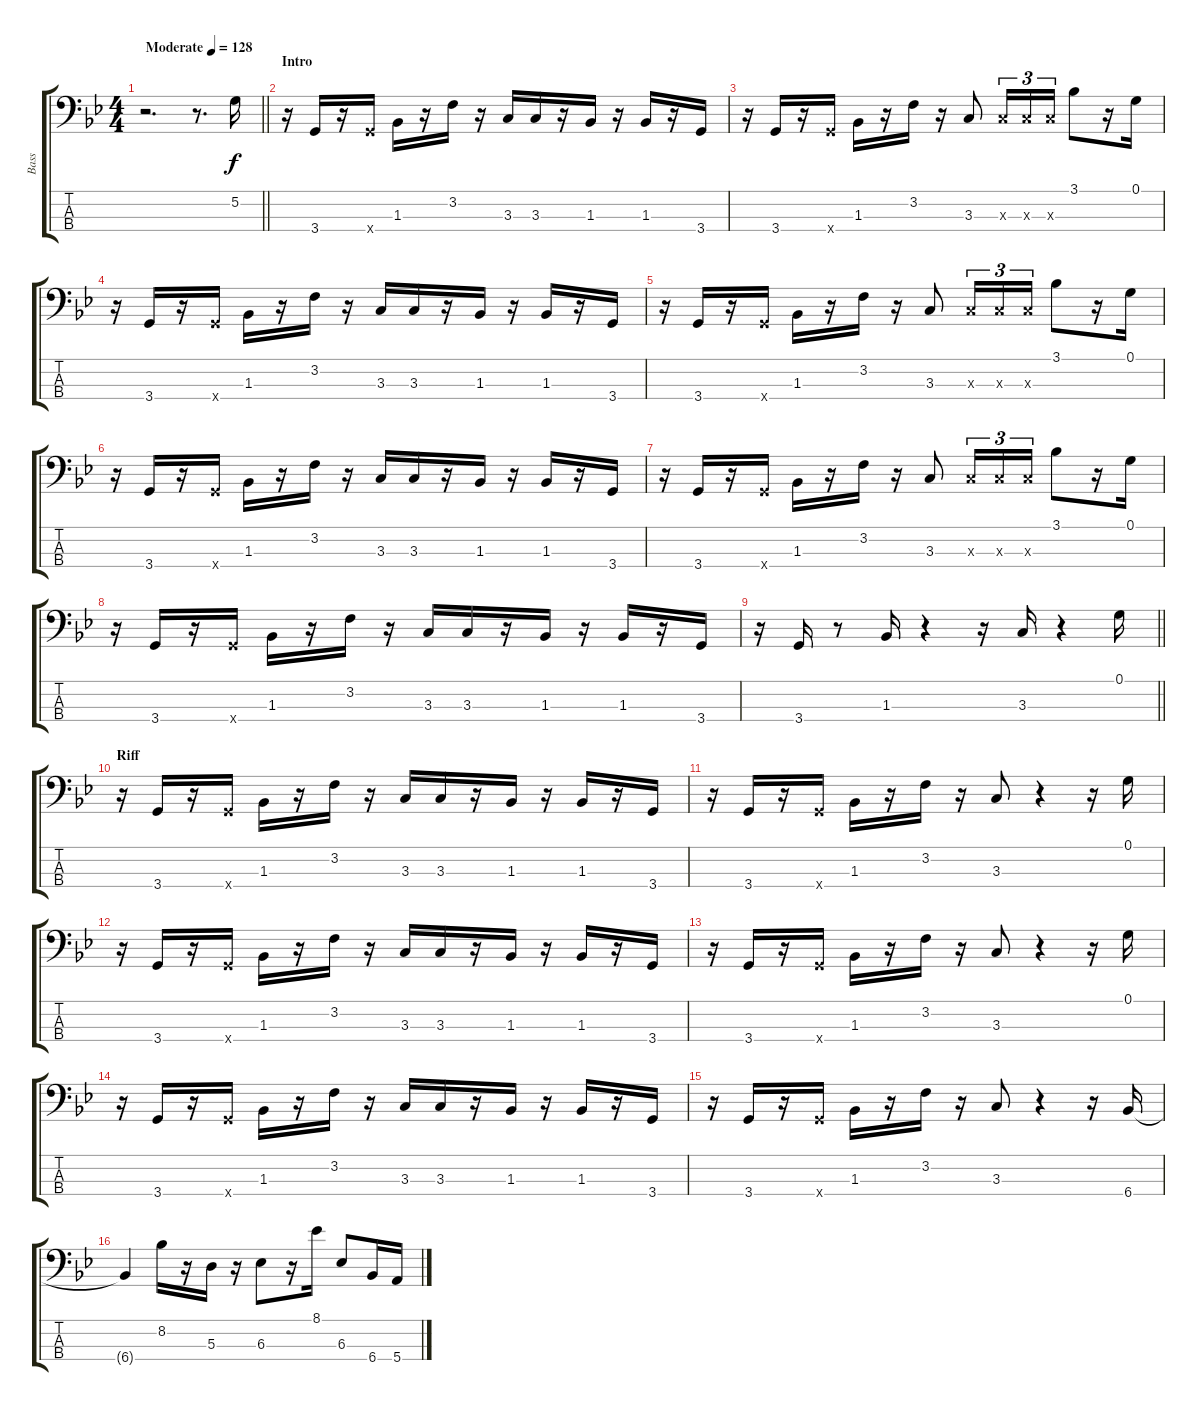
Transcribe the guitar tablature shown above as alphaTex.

\track ("Bass" "Bass") {instrument slapbass1}
\staff {score tabs}
\tuning (G2 D2 A1 E1) {hide}
\ts (4 4)
\tempo (128 "Moderate")
\clef f4
\barLineRight lightlight
\ks gminor
r.2{d dy f instrument slapbass1} r.8{d} 5.2.16 |
\section ("" "Intro")
r.16 3.4.16 r.16 3.4{x}.16 1.3.16 r.16 3.2.16 r.16 3.3.16 3.3.16 r.16 1.3.16 r.16 1.3.16 r.16 3.4.16 |
r.16 3.4.16 r.16 3.4{x}.16 1.3.16 r.16 3.2.16 r.16 3.3.8 3.3{x}.16{tu (3 2)} 3.3{x}.16{tu (3 2)} 3.3{x}.16{tu (3 2)} 3.1.8 r.16 0.1.16 |
r.16 3.4.16 r.16 3.4{x}.16 1.3.16 r.16 3.2.16 r.16 3.3.16 3.3.16 r.16 1.3.16 r.16 1.3.16 r.16 3.4.16 |
r.16 3.4.16 r.16 3.4{x}.16 1.3.16 r.16 3.2.16 r.16 3.3.8 3.3{x}.16{tu (3 2)} 3.3{x}.16{tu (3 2)} 3.3{x}.16{tu (3 2)} 3.1.8 r.16 0.1.16 |
r.16 3.4.16 r.16 3.4{x}.16 1.3.16 r.16 3.2.16 r.16 3.3.16 3.3.16 r.16 1.3.16 r.16 1.3.16 r.16 3.4.16 |
r.16 3.4.16 r.16 3.4{x}.16 1.3.16 r.16 3.2.16 r.16 3.3.8 3.3{x}.16{tu (3 2)} 3.3{x}.16{tu (3 2)} 3.3{x}.16{tu (3 2)} 3.1.8 r.16 0.1.16 |
r.16 3.4.16 r.16 3.4{x}.16 1.3.16 r.16 3.2.16 r.16 3.3.16 3.3.16 r.16 1.3.16 r.16 1.3.16 r.16 3.4.16 |
\barLineRight lightlight
r.16 3.4.16 r.8 1.3.16 r.4 r.16 3.3.16 r.4 0.1.16 |
\section ("" "Riff")
r.16 3.4.16 r.16 3.4{x}.16 1.3.16 r.16 3.2.16 r.16 3.3.16 3.3.16 r.16 1.3.16 r.16 1.3.16 r.16 3.4.16 |
r.16 3.4.16 r.16 3.4{x}.16 1.3.16 r.16 3.2.16 r.16 3.3.8 r.4 r.16 0.1.16 |
r.16 3.4.16 r.16 3.4{x}.16 1.3.16 r.16 3.2.16 r.16 3.3.16 3.3.16 r.16 1.3.16 r.16 1.3.16 r.16 3.4.16 |
r.16 3.4.16 r.16 3.4{x}.16 1.3.16 r.16 3.2.16 r.16 3.3.8 r.4 r.16 0.1.16 |
r.16 3.4.16 r.16 3.4{x}.16 1.3.16 r.16 3.2.16 r.16 3.3.16 3.3.16 r.16 1.3.16 r.16 1.3.16 r.16 3.4.16 |
r.16 3.4.16 r.16 3.4{x}.16 1.3.16 r.16 3.2.16 r.16 3.3.8 r.4 r.16 6.4.16 |
6.4{t}.4 8.2.16 r.16 5.3.16 r.16 6.3.8 r.16 8.1.16 6.3.8 6.4.16 5.4.16
